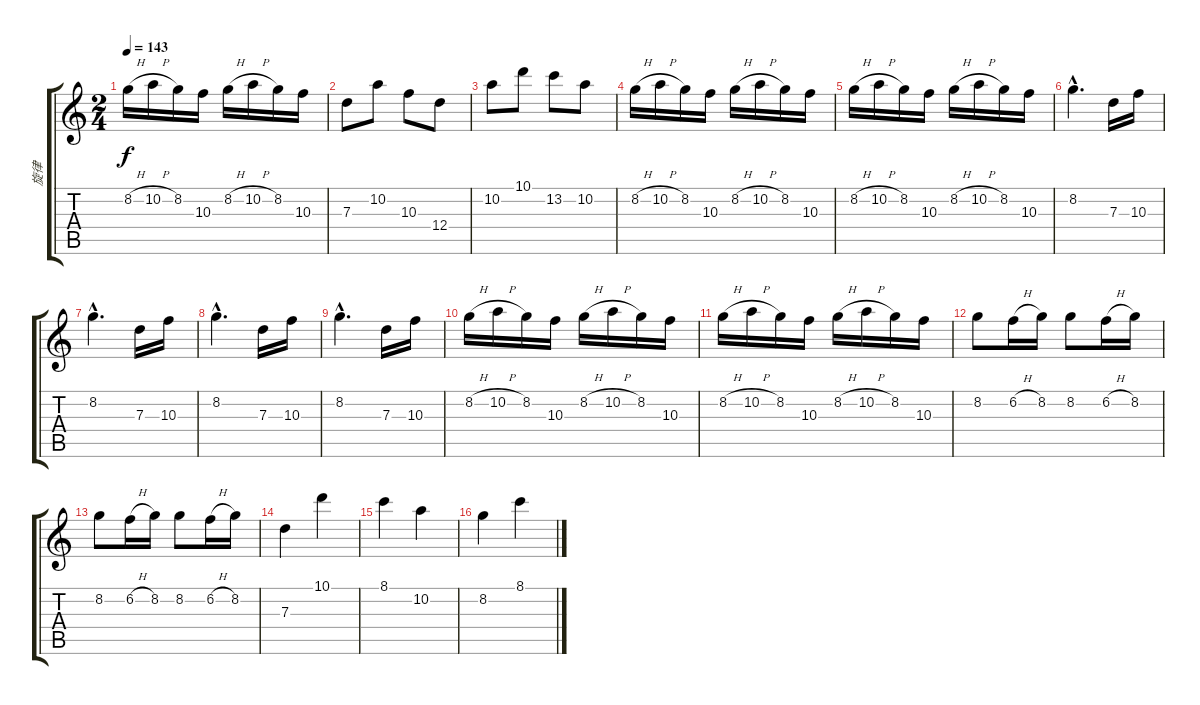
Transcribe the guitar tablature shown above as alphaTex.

\track ("旋律" "旋律") {instrument distortionguitar}
\staff {score tabs}
\tuning (E4 B3 G3 D3 A2 E2) {hide}
\ts (2 4)
\tempo 143
\clef g2
\ks c
8.2{h}.16{dy f} 10.2{h}.16 8.2.16 10.3.16 8.2{h}.16 10.2{h}.16 8.2.16 10.3.16 |
7.3.8 10.2.8 10.3.8 12.4.8 |
10.2.8 10.1.8 13.2.8 10.2.8 |
8.2{h}.16 10.2{h}.16 8.2.16 10.3.16 8.2{h}.16 10.2{h}.16 8.2.16 10.3.16 |
8.2{h}.16 10.2{h}.16 8.2.16 10.3.16 8.2{h}.16 10.2{h}.16 8.2.16 10.3.16 |
8.2{hac}.4{d} 7.3.16 10.3.16 |
8.2{hac}.4{d} 7.3.16 10.3.16 |
8.2{hac}.4{d} 7.3.16 10.3.16 |
8.2{hac}.4{d} 7.3.16 10.3.16 |
8.2{h}.16 10.2{h}.16 8.2.16 10.3.16 8.2{h}.16 10.2{h}.16 8.2.16 10.3.16 |
8.2{h}.16 10.2{h}.16 8.2.16 10.3.16 8.2{h}.16 10.2{h}.16 8.2.16 10.3.16 |
8.2.8 6.2{h}.16 8.2.16 8.2.8 6.2{h}.16 8.2.16 |
8.2.8 6.2{h}.16 8.2.16 8.2.8 6.2{h}.16 8.2.16 |
7.3.4 10.1.4 |
8.1.4 10.2.4 |
8.2.4 8.1.4
